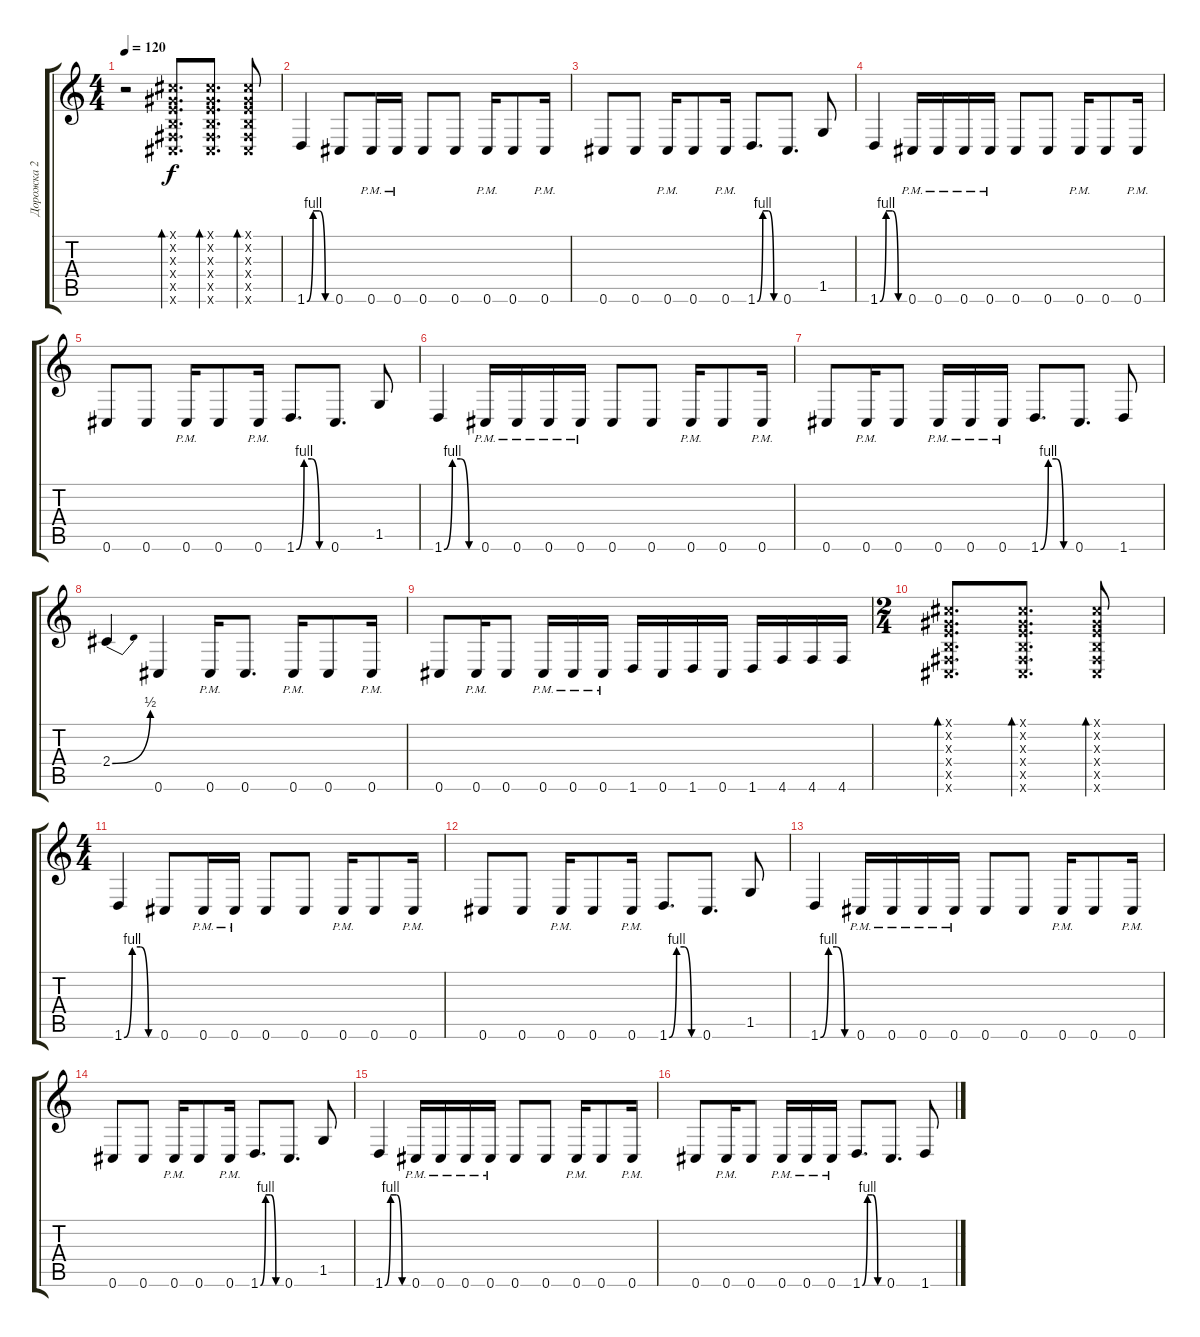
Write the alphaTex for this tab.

\track ("Дорожка 2" "Дорожка 2") {instrument distortionguitar}
\staff {score tabs}
\tuning (Db4 Ab3 E3 B2 Gb2 Db2) {hide}
\ts (4 4)
\tempo 120
\clef g2
\ks c
r.2{dy f instrument distortionguitar} (0.1{x} 0.2{x} 0.3{x} 0.4{x} 0.5{x} 0.6{x}).8{d bd 30} (0.1{x} 0.2{x} 0.3{x} 0.4{x} 0.5{x} 0.6{x}).8{d bd 30} (0.1{x} 0.2{x} 0.3{x} 0.4{x} 0.5{x} 0.6{x}).8{bd 30} |
1.6{be (custom 0 0 15 4 30 4 45 0 60 0)}.4 0.6.8 0.6{pm}.16 0.6{pm}.16 0.6.8 0.6.8 0.6{pm}.16 0.6.8 0.6{pm}.16 |
0.6.8 0.6.8 0.6{pm}.16 0.6.8 0.6{pm}.16 1.6{be (custom 0 0 15 4 30 4 45 0 60 0)}.8{d} 0.6.8{d} 1.5.8 |
1.6{be (custom 0 0 15 4 30 4 45 0 60 0)}.4 0.6{pm}.16 0.6{pm}.16 0.6{pm}.16 0.6{pm}.16 0.6.8 0.6.8 0.6{pm}.16 0.6.8 0.6{pm}.16 |
0.6.8 0.6.8 0.6{pm}.16 0.6.8 0.6{pm}.16 1.6{be (custom 0 0 15 4 30 4 45 0 60 0)}.8{d} 0.6.8{d} 1.5.8 |
1.6{be (custom 0 0 15 4 30 4 45 0 60 0)}.4 0.6{pm}.16 0.6{pm}.16 0.6{pm}.16 0.6{pm}.16 0.6.8 0.6.8 0.6{pm}.16 0.6.8 0.6{pm}.16 |
0.6.8 0.6{pm}.16 0.6.8 0.6{pm}.16 0.6{pm}.16 0.6{pm}.16 1.6{be (custom 0 0 15 4 30 4 45 0 60 0)}.8{d} 0.6.8{d} 1.6.8 |
2.4{be (bend 0 0 60 2)}.4 0.6.4 0.6{pm}.16 0.6.8{d} 0.6{pm}.16 0.6.8 0.6{pm}.16 |
0.6.8 0.6{pm}.16 0.6.8 0.6{pm}.16 0.6{pm}.16 0.6{pm}.16 1.6.16 0.6.16 1.6.16 0.6.16 1.6.16 4.6.16 4.6.16 4.6.16 |
\ts (2 4)
(0.1{x} 0.2{x} 0.3{x} 0.4{x} 0.5{x} 0.6{x}).8{d bd 30} (0.1{x} 0.2{x} 0.3{x} 0.4{x} 0.5{x} 0.6{x}).8{d bd 30} (0.1{x} 0.2{x} 0.3{x} 0.4{x} 0.5{x} 0.6{x}).8{bd 30} |
\ts (4 4)
1.6{be (custom 0 0 15 4 30 4 45 0 60 0)}.4 0.6.8 0.6{pm}.16 0.6{pm}.16 0.6.8 0.6.8 0.6{pm}.16 0.6.8 0.6{pm}.16 |
0.6.8 0.6.8 0.6{pm}.16 0.6.8 0.6{pm}.16 1.6{be (custom 0 0 15 4 30 4 45 0 60 0)}.8{d} 0.6.8{d} 1.5.8 |
1.6{be (custom 0 0 15 4 30 4 45 0 60 0)}.4 0.6{pm}.16 0.6{pm}.16 0.6{pm}.16 0.6{pm}.16 0.6.8 0.6.8 0.6{pm}.16 0.6.8 0.6{pm}.16 |
0.6.8 0.6.8 0.6{pm}.16 0.6.8 0.6{pm}.16 1.6{be (custom 0 0 15 4 30 4 45 0 60 0)}.8{d} 0.6.8{d} 1.5.8 |
1.6{be (custom 0 0 15 4 30 4 45 0 60 0)}.4 0.6{pm}.16 0.6{pm}.16 0.6{pm}.16 0.6{pm}.16 0.6.8 0.6.8 0.6{pm}.16 0.6.8 0.6{pm}.16 |
0.6.8 0.6{pm}.16 0.6.8 0.6{pm}.16 0.6{pm}.16 0.6{pm}.16 1.6{be (custom 0 0 15 4 30 4 45 0 60 0)}.8{d} 0.6.8{d} 1.6.8
